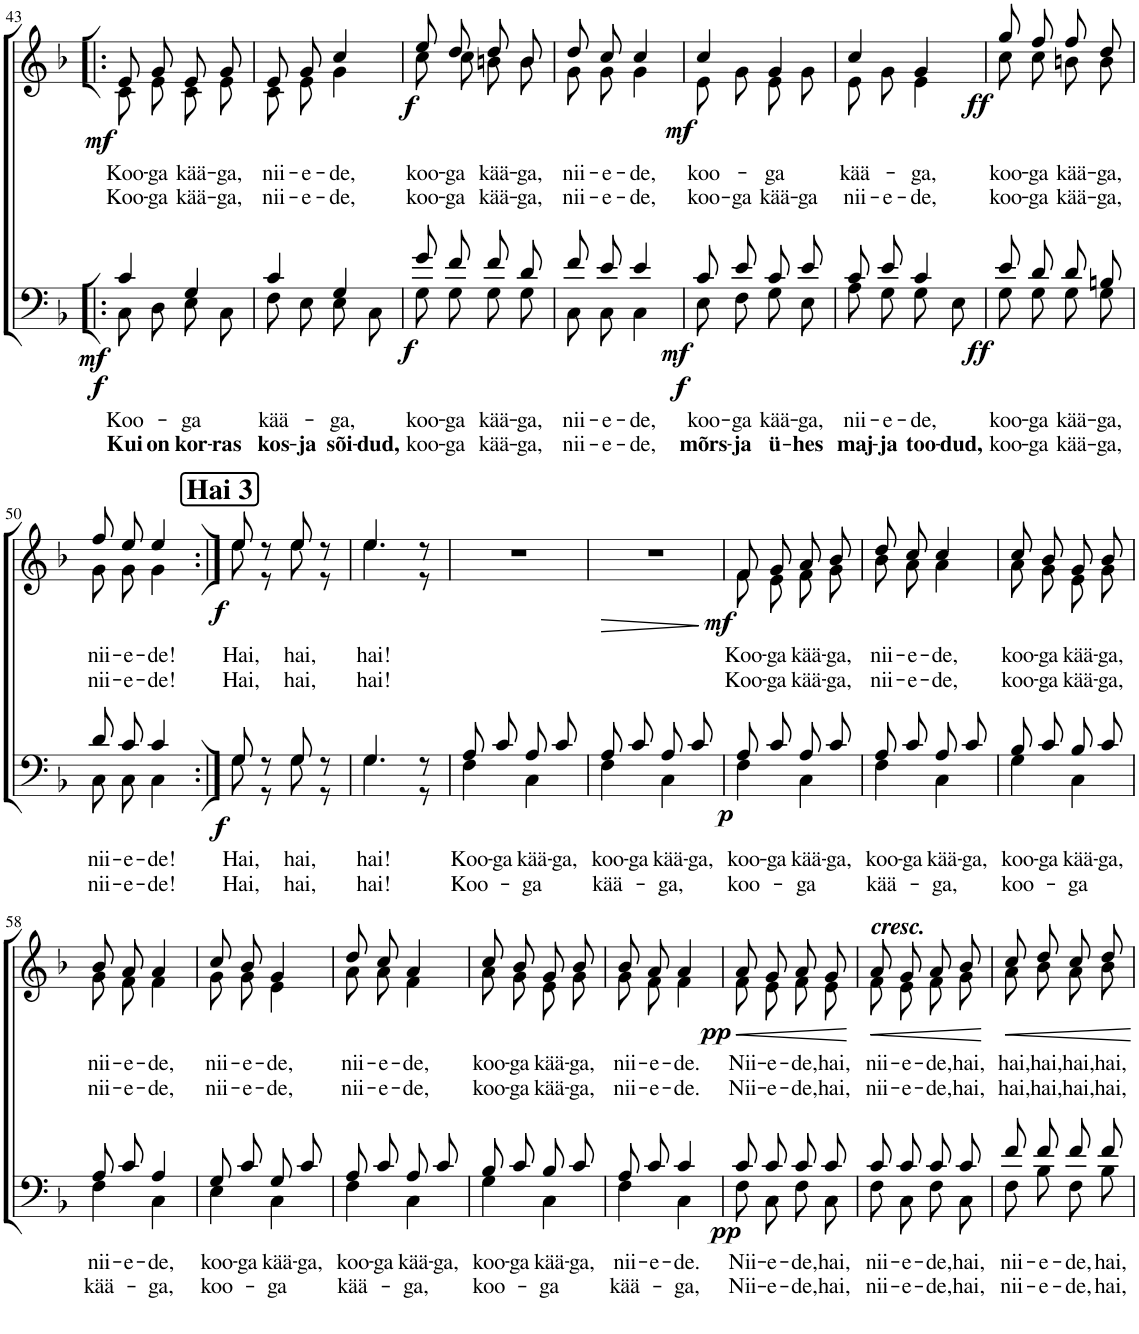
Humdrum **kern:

**kern	**text	**text	**dynam	**kern	**text	**text	**dynam
*part2	*part2	*part2	*part2	*part1	*part1	*part1	*part1
*staff2	*staff2	*staff2	*staff2	*staff1	*staff1	*staff1	*staff1
*I"T B	*	*	*	*I"S A	*	*	*
!!LO:PB:g=z
*clefF4	*	*	*	*clefG2	*	*	*
*k[b-]	*	*	*	*k[b-]	*	*	*
*M2/4	*	*	*	*M2/4	*	*	*
=43!|:	=43!|:	=43!|:	=43!|:	=43!|:	=43!|:	=43!|:	=43!|:
*^	*	*	*	*	*	*	*
!	!	!LO:LY:b	!	!	!	!	!	!
*	*^	*	*	*	*	*	*	*
!	!	!	!	!LO:LY:b	!	!	!LO:LY:b	!	!
*	*	*	*	*	*	*^	*	*	*
!	!	!	!	!	!LO:DY:b	!	!	!	!LO:LY:b	!
!	!	!	!	!	!LO:DY:n=1:b	!	!	!	!	!LO:DY:b
2ryy	4c/	8C\L	.	Kui	mf f	8e/L	8c\L	.	Koo-	mf
!	!	!	!	!LO:LY:b	!	!	!	!LO:LY:b	!	!
!	!	!	!	!	!	!	!	!	!LO:LY:b	!
.	.	8D\J	.	on	.	8g/J	8e\J	.	-ga	.
!	!	!	!LO:LY:b	!	!	!	!	!	!	!
!	!	!	!	!LO:LY:b	!	!	!	!LO:LY:b	!	!
!	!	!	!	!	!	!	!	!	!LO:LY:b	!
.	4G/	8E\L	.	kor-	.	8e/L	8c\L	.	kää-	.
!	!	!	!	!LO:LY:b	!	!	!	!LO:LY:b	!	!
!	!	!	!	!	!	!	!	!	!LO:LY:b	!
.	.	8C\J	.	-ras	.	8g/J	8e\J	.	-ga,	.
=44	=44	=44	=44	=44	=44	=44	=44	=44	=44	=44
!	!	!	!LO:LY:b	!	!	!	!	!	!	!
!	!	!	!	!LO:LY:b	!	!	!	!LO:LY:b	!	!
!	!	!	!	!	!	!	!	!	!LO:LY:b	!
2ryy	4c/	8F\L	.	kos-	.	8e/L	8c\L	.	nii-	.
!	!	!	!	!LO:LY:b	!	!	!	!LO:LY:b	!	!
!	!	!	!	!	!	!	!	!	!LO:LY:b	!
.	.	8E\J	.	-ja	.	8g/J	8e\J	.	-e-	.
!	!	!	!LO:LY:b	!	!	!	!	!	!	!
!	!	!	!	!LO:LY:b	!	!	!	!LO:LY:b	!	!
!	!	!	!	!	!	!	!	!	!LO:LY:b	!
.	4G/	8E\L	.	sõi-	.	4cc/	4g\	.	-de,	.
!	!	!	!	!LO:LY:b	!	!	!	!	!	!
.	.	8C\J	.	-dud,	.	.	.	.	.	.
=45	=45	=45	=45	=45	=45	=45	=45	=45	=45	=45
!	!	!	!LO:LY:b	!	!	!	!	!	!	!
!	!	!	!	!LO:LY:b	!	!	!	!LO:LY:b	!	!
!	!	!	!	!	!LO:DY:b	!	!	!	!LO:LY:b	!LO:DY:b
2ryy	8g/L	8G\L	.	koo-	f	8ee/L	8cc\L	.	koo-	f
!	!	!	!LO:LY:b	!	!	!	!	!	!	!
!	!	!	!	!LO:LY:b	!	!	!	!LO:LY:b	!	!
!	!	!	!	!	!	!	!	!	!LO:LY:b	!
.	8f/J	8G\J	.	-ga	.	8dd/J	8cc\J	.	-ga	.
!	!	!	!LO:LY:b	!	!	!	!	!	!	!
!	!	!	!	!LO:LY:b	!	!	!	!LO:LY:b	!	!
!	!	!	!	!	!	!	!	!	!LO:LY:b	!
.	8f/L	8G\L	.	kää-	.	8dd/L	8bn\L	.	kää-	.
!	!	!	!LO:LY:b	!	!	!	!	!	!	!
!	!	!	!	!LO:LY:b	!	!	!	!LO:LY:b	!	!
!	!	!	!	!	!	!	!	!	!LO:LY:b	!
.	8d/J	8G\J	.	-ga,	.	8b/J	8b\J	.	-ga,	.
=46	=46	=46	=46	=46	=46	=46	=46	=46	=46	=46
!	!	!	!LO:LY:b	!	!	!	!	!	!	!
!	!	!	!	!LO:LY:b	!	!	!	!LO:LY:b	!	!
!	!	!	!	!	!	!	!	!	!LO:LY:b	!
2ryy	8f/L	8C\L	.	nii-	.	8dd/L	8g\L	.	nii-	.
!	!	!	!LO:LY:b	!	!	!	!	!	!	!
!	!	!	!	!LO:LY:b	!	!	!	!LO:LY:b	!	!
!	!	!	!	!	!	!	!	!	!LO:LY:b	!
.	8e/J	8C\J	.	-e-	.	8cc/J	8g\J	.	-e-	.
!	!	!	!LO:LY:b	!	!	!	!	!	!	!
!	!	!	!	!LO:LY:b	!	!	!	!LO:LY:b	!	!
!	!	!	!	!	!	!	!	!	!LO:LY:b	!
.	4e/	4C\	.	-de,	.	4cc/	4g\	.	-de,	.
=47	=47	=47	=47	=47	=47	=47	=47	=47	=47	=47
!	!	!	!LO:LY:b	!	!	!	!	!	!	!
!	!	!	!	!LO:LY:b	!	!	!	!LO:LY:b	!	!
!	!	!	!	!	!LO:DY:b	!	!	!	!LO:LY:b	!
!	!	!	!	!	!LO:DY:n=1:b	!	!	!	!	!LO:DY:b
2ryy	8c/L	8E\L	.	mõrs-	mf f	4cc/	8e\L	.	koo-	mf
!	!	!	!LO:LY:b	!	!	!	!	!	!	!
!	!	!	!	!LO:LY:b	!	!	!	!	!LO:LY:b	!
.	8e/J	8F\J	.	-ja	.	.	8g\J	.	-ga	.
!	!	!	!LO:LY:b	!	!	!	!	!	!	!
!	!	!	!	!LO:LY:b	!	!	!	!LO:LY:b	!	!
!	!	!	!	!	!	!	!	!	!LO:LY:b	!
.	8c/L	8G\L	.	ü-	.	4g/	8e\L	.	kää-	.
!	!	!	!LO:LY:b	!	!	!	!	!	!	!
!	!	!	!	!LO:LY:b	!	!	!	!	!LO:LY:b	!
.	8e/J	8E\J	.	-hes	.	.	8g\J	.	-ga	.
=48	=48	=48	=48	=48	=48	=48	=48	=48	=48	=48
!	!	!	!LO:LY:b	!	!	!	!	!	!	!
!	!	!	!	!LO:LY:b	!	!	!	!LO:LY:b	!	!
!	!	!	!	!	!	!	!	!	!LO:LY:b	!
2ryy	8c/L	8A\L	.	maj-	.	4cc/	8e\L	.	nii-	.
!	!	!	!LO:LY:b	!	!	!	!	!	!	!
!	!	!	!	!LO:LY:b	!	!	!	!	!LO:LY:b	!
.	8e/J	8G\J	.	-ja	.	.	8g\J	.	-e-	.
!	!	!	!LO:LY:b	!	!	!	!	!	!	!
!	!	!	!	!LO:LY:b	!	!	!	!LO:LY:b	!	!
!	!	!	!	!	!	!	!	!	!LO:LY:b	!
.	4c/	8G\L	.	too-	.	4g/	4e\	.	-de,	.
!	!	!	!	!LO:LY:b	!	!	!	!	!	!
.	.	8E\J	.	-dud,	.	.	.	.	.	.
=49	=49	=49	=49	=49	=49	=49	=49	=49	=49	=49
!	!	!	!LO:LY:b	!	!	!	!	!	!	!
!	!	!	!	!LO:LY:b	!	!	!	!LO:LY:b	!	!
!	!	!	!	!	!LO:DY:b	!	!	!	!LO:LY:b	!LO:DY:b
2ryy	8e/L	8G\L	.	koo-	ff	8gg/L	8cc\L	.	koo-	ff
!	!	!	!LO:LY:b	!	!	!	!	!	!	!
!	!	!	!	!LO:LY:b	!	!	!	!LO:LY:b	!	!
!	!	!	!	!	!	!	!	!	!LO:LY:b	!
.	8d/J	8G\J	.	-ga	.	8ff/J	8cc\J	.	-ga	.
!	!	!	!LO:LY:b	!	!	!	!	!	!	!
!	!	!	!	!LO:LY:b	!	!	!	!LO:LY:b	!	!
!	!	!	!	!	!	!	!	!	!LO:LY:b	!
.	8d/L	8G\L	.	kää-	.	8ff/L	8bn\L	.	kää-	.
!	!	!	!LO:LY:b	!	!	!	!	!	!	!
!	!	!	!	!LO:LY:b	!	!	!	!LO:LY:b	!	!
!	!	!	!	!	!	!	!	!	!LO:LY:b	!
.	8Bn/J	8G\J	.	-ga,	.	8dd/J	8b\J	.	-ga,	.
!!LO:LB:g=z	!!
=50	=50	=50	=50	=50	=50	=50	=50	=50	=50	=50
!	!	!	!LO:LY:b	!	!	!	!	!	!	!
!	!	!	!	!LO:LY:b	!	!	!	!LO:LY:b	!	!
!	!	!	!	!	!	!	!	!	!LO:LY:b	!
2ryy	8d/L	8C\L	.	nii-	.	8ff/L	8g\L	.	nii-	.
!	!	!	!LO:LY:b	!	!	!	!	!	!	!
!	!	!	!	!LO:LY:b	!	!	!	!LO:LY:b	!	!
!	!	!	!	!	!	!	!	!	!LO:LY:b	!
.	8c/J	8C\J	.	-e-	.	8ee/J	8g\J	.	-e-	.
!	!	!	!LO:LY:b	!	!	!	!	!	!	!
!	!	!	!	!LO:LY:b	!	!	!	!LO:LY:b	!	!
!	!	!	!	!	!	!	!	!	!LO:LY:b	!
.	4c/	4C\	.	-de!	.	4ee/	4g\	.	-de!	.
!!LO:REH:place=s1:a:B:cj:fs=14:t=Hai 3	!!
=51:|!	=51:|!	=51:|!	=51:|!	=51:|!	=51:|!	=51:|!	=51:|!	=51:|!	=51:|!	=51:|!
!	!	!	!LO:LY:b	!	!	!	!	!	!	!
!	!	!	!	!LO:LY:b	!	!	!	!LO:LY:b	!	!
!	!	!	!	!	!LO:DY:b	!	!	!	!LO:LY:b	!LO:DY:b
2ryy	8G/	8G\	.	Hai,	f	8ee/	8ee\	.	Hai,	f
.	8r	8r	.	.	.	8r	8r	.	.	.
!	!	!	!LO:LY:b	!	!	!	!	!	!	!
!	!	!	!	!LO:LY:b	!	!	!	!LO:LY:b	!	!
!	!	!	!	!	!	!	!	!	!LO:LY:b	!
.	8G/	8G\	.	hai,	.	8ee/	8ee\	.	hai,	.
.	8r	8r	.	.	.	8r	8r	.	.	.
=52	=52	=52	=52	=52	=52	=52	=52	=52	=52	=52
!	!	!	!LO:LY:b	!	!	!	!	!	!	!
!	!	!	!	!LO:LY:b	!	!	!	!LO:LY:b	!	!
!	!	!	!	!	!	!	!	!	!LO:LY:b	!
2ryy	4.G/	4.G\	.	hai!	.	4.ee/	4.ee\	.	hai!	.
.	8r	8r	.	.	.	8r	8r	.	.	.
=53	=53	=53	=53	=53	=53	=53	=53	=53	=53	=53
!	!	!	!LO:LY:b	!	!	!	!	!	!	!
!	!	!	!	!LO:LY:b	!	!	!	!	!	!
*	*	*	*	*	*	*v	*v	*	*	*
2ryy	8A/L	4F\	.	Koo-	.	2r	.	.	.
!	!	!	!LO:LY:b	!	!	!	!	!	!
.	8c/J	.	-ga	.	.	.	.	.	.
!	!	!	!LO:LY:b	!	!	!	!	!	!
!	!	!	!	!LO:LY:b	!	!	!	!	!
.	8A/L	4C\	.	-ga	.	.	.	.	.
!	!	!	!LO:LY:b	!	!	!	!	!	!
.	8c/J	.	-ga,	.	.	.	.	.	.
=54	=54	=54	=54	=54	=54	=54	=54	=54	=54
!	!	!	!LO:LY:b	!	!	!	!	!	!
!	!	!	!	!LO:LY:b	!	!	!	!	!LO:HP:b
2ryy	8A/L	4F\	.	kää-	.	2r	.	.	>
!	!	!	!LO:LY:b	!	!	!	!	!	!
.	8c/J	.	-ga	.	.	.	.	.	.
!	!	!	!LO:LY:b	!	!	!	!	!	!
!	!	!	!	!LO:LY:b	!	!	!	!	!
.	8A/L	4C\	.	-ga,	.	.	.	.	.
!	!	!	!LO:LY:b	!	!	!	!	!	!
.	8c/J	.	-ga,	.	.	.	.	.	.
*v	*v	*v	*	*	*	*	*	*	*
.	.	.	.	.	.	.	]
=55	=55	=55	=55	=55	=55	=55	=55
*^	*	*	*	*	*	*	*
!	!	!LO:LY:b	!	!	!	!	!	!
*	*^	*	*	*	*	*	*	*
!	!	!	!	!LO:LY:b	!	!	!LO:LY:b	!	!
*	*	*	*	*	*	*^	*	*	*
!	!	!	!	!	!LO:DY:b	!	!	!	!LO:LY:b	!LO:DY:b
2ryy	8A/L	4F\	.	koo-	p	8f/L	8f\L	.	Koo-	mf
!	!	!	!LO:LY:b	!	!	!	!	!LO:LY:b	!	!
!	!	!	!	!	!	!	!	!	!LO:LY:b	!
.	8c/J	.	-ga	.	.	8g/J	8e\J	.	-ga	.
!	!	!	!LO:LY:b	!	!	!	!	!	!	!
!	!	!	!	!LO:LY:b	!	!	!	!LO:LY:b	!	!
!	!	!	!	!	!	!	!	!	!LO:LY:b	!
.	8A/L	4C\	.	-ga	.	8a/L	8f\L	.	kää-	.
!	!	!	!LO:LY:b	!	!	!	!	!LO:LY:b	!	!
!	!	!	!	!	!	!	!	!	!LO:LY:b	!
.	8c/J	.	-ga,	.	.	8b-/J	8g\J	.	-ga,	.
=56	=56	=56	=56	=56	=56	=56	=56	=56	=56	=56
!	!	!	!LO:LY:b	!	!	!	!	!	!	!
!	!	!	!	!LO:LY:b	!	!	!	!LO:LY:b	!	!
!	!	!	!	!	!	!	!	!	!LO:LY:b	!
2ryy	8A/L	4F\	.	kää-	.	8dd/L	8b-\L	.	nii-	.
!	!	!	!LO:LY:b	!	!	!	!	!LO:LY:b	!	!
!	!	!	!	!	!	!	!	!	!LO:LY:b	!
.	8c/J	.	-ga	.	.	8cc/J	8a\J	.	-e-	.
!	!	!	!LO:LY:b	!	!	!	!	!	!	!
!	!	!	!	!LO:LY:b	!	!	!	!LO:LY:b	!	!
!	!	!	!	!	!	!	!	!	!LO:LY:b	!
.	8A/L	4C\	.	-ga,	.	4cc/	4a\	.	-de,	.
!	!	!	!LO:LY:b	!	!	!	!	!	!	!
.	8c/J	.	-ga,	.	.	.	.	.	.	.
=57	=57	=57	=57	=57	=57	=57	=57	=57	=57	=57
!	!	!	!LO:LY:b	!	!	!	!	!	!	!
!	!	!	!	!LO:LY:b	!	!	!	!LO:LY:b	!	!
!	!	!	!	!	!	!	!	!	!LO:LY:b	!
2ryy	8B-/L	4G\	.	koo-	.	8cc/L	8a\L	.	koo-	.
!	!	!	!LO:LY:b	!	!	!	!	!LO:LY:b	!	!
!	!	!	!	!	!	!	!	!	!LO:LY:b	!
.	8c/J	.	-ga	.	.	8b-/J	8g\J	.	-ga	.
!	!	!	!LO:LY:b	!	!	!	!	!	!	!
!	!	!	!	!LO:LY:b	!	!	!	!LO:LY:b	!	!
!	!	!	!	!	!	!	!	!	!LO:LY:b	!
.	8B-/L	4C\	.	-ga	.	8g/L	8e\L	.	kää-	.
!	!	!	!LO:LY:b	!	!	!	!	!LO:LY:b	!	!
!	!	!	!	!	!	!	!	!	!LO:LY:b	!
.	8c/J	.	-ga,	.	.	8b-/J	8g\J	.	-ga,	.
!!LO:LB:g=z	!!
=58	=58	=58	=58	=58	=58	=58	=58	=58	=58	=58
!	!	!	!LO:LY:b	!	!	!	!	!	!	!
!	!	!	!	!LO:LY:b	!	!	!	!LO:LY:b	!	!
!	!	!	!	!	!	!	!	!	!LO:LY:b	!
2ryy	8A/L	4F\	.	kää-	.	8b-/L	8g\L	.	nii-	.
!	!	!	!LO:LY:b	!	!	!	!	!LO:LY:b	!	!
!	!	!	!	!	!	!	!	!	!LO:LY:b	!
.	8c/J	.	-e-	.	.	8a/J	8f\J	.	-e-	.
!	!	!	!LO:LY:b	!	!	!	!	!	!	!
!	!	!	!	!LO:LY:b	!	!	!	!LO:LY:b	!	!
!	!	!	!	!	!	!	!	!	!LO:LY:b	!
.	4A/	4C\	.	-ga,	.	4a/	4f\	.	-de,	.
=59	=59	=59	=59	=59	=59	=59	=59	=59	=59	=59
!	!	!	!LO:LY:b	!	!	!	!	!	!	!
!	!	!	!	!LO:LY:b	!	!	!	!LO:LY:b	!	!
!	!	!	!	!	!	!	!	!	!LO:LY:b	!
2ryy	8G/L	4E\	.	koo-	.	8cc/L	8g\L	.	nii-	.
!	!	!	!LO:LY:b	!	!	!	!	!LO:LY:b	!	!
!	!	!	!	!	!	!	!	!	!LO:LY:b	!
.	8c/J	.	-ga	.	.	8b-/J	8g\J	.	-e-	.
!	!	!	!LO:LY:b	!	!	!	!	!	!	!
!	!	!	!	!LO:LY:b	!	!	!	!LO:LY:b	!	!
!	!	!	!	!	!	!	!	!	!LO:LY:b	!
.	8G/L	4C\	.	-ga	.	4g/	4e\	.	-de,	.
!	!	!	!LO:LY:b	!	!	!	!	!	!	!
.	8c/J	.	-ga,	.	.	.	.	.	.	.
=60	=60	=60	=60	=60	=60	=60	=60	=60	=60	=60
!	!	!	!LO:LY:b	!	!	!	!	!	!	!
!	!	!	!	!LO:LY:b	!	!	!	!LO:LY:b	!	!
!	!	!	!	!	!	!	!	!	!LO:LY:b	!
2ryy	8A/L	4F\	.	kää-	.	8dd/L	8a\L	.	nii-	.
!	!	!	!LO:LY:b	!	!	!	!	!LO:LY:b	!	!
!	!	!	!	!	!	!	!	!	!LO:LY:b	!
.	8c/J	.	-ga	.	.	8cc/J	8a\J	.	-e-	.
!	!	!	!LO:LY:b	!	!	!	!	!	!	!
!	!	!	!	!LO:LY:b	!	!	!	!LO:LY:b	!	!
!	!	!	!	!	!	!	!	!	!LO:LY:b	!
.	8A/L	4C\	.	-ga,	.	4a/	4f\	.	-de,	.
!	!	!	!LO:LY:b	!	!	!	!	!	!	!
.	8c/J	.	-ga,	.	.	.	.	.	.	.
=61	=61	=61	=61	=61	=61	=61	=61	=61	=61	=61
!	!	!	!LO:LY:b	!	!	!	!	!	!	!
!	!	!	!	!LO:LY:b	!	!	!	!LO:LY:b	!	!
!	!	!	!	!	!	!	!	!	!LO:LY:b	!
2ryy	8B-/L	4G\	.	koo-	.	8cc/L	8a\L	.	koo-	.
!	!	!	!LO:LY:b	!	!	!	!	!LO:LY:b	!	!
!	!	!	!	!	!	!	!	!	!LO:LY:b	!
.	8c/J	.	-ga	.	.	8b-/J	8g\J	.	-ga	.
!	!	!	!LO:LY:b	!	!	!	!	!	!	!
!	!	!	!	!LO:LY:b	!	!	!	!LO:LY:b	!	!
!	!	!	!	!	!	!	!	!	!LO:LY:b	!
.	8B-/L	4C\	.	-ga	.	8g/L	8e\L	.	kää-	.
!	!	!	!LO:LY:b	!	!	!	!	!LO:LY:b	!	!
!	!	!	!	!	!	!	!	!	!LO:LY:b	!
.	8c/J	.	-ga,	.	.	8b-/J	8g\J	.	-ga,	.
=62	=62	=62	=62	=62	=62	=62	=62	=62	=62	=62
!	!	!	!LO:LY:b	!	!	!	!	!	!	!
!	!	!	!	!LO:LY:b	!	!	!	!LO:LY:b	!	!
!	!	!	!	!	!	!	!	!	!LO:LY:b	!
2ryy	8A/L	4F\	.	kää-	.	8b-/L	8g\L	.	nii-	.
!	!	!	!LO:LY:b	!	!	!	!	!LO:LY:b	!	!
!	!	!	!	!	!	!	!	!	!LO:LY:b	!
.	8c/J	.	-e-	.	.	8a/J	8f\J	.	-e-	.
!	!	!	!LO:LY:b	!	!	!	!	!	!	!
!	!	!	!	!LO:LY:b	!	!	!	!LO:LY:b	!	!
!	!	!	!	!	!	!	!	!	!LO:LY:b	!
.	4c/	4C\	.	-ga,	.	4a/	4f\	.	-de.	.
=63	=63	=63	=63	=63	=63	=63	=63	=63	=63	=63
!	!	!	!LO:LY:b	!	!	!	!	!	!	!
!	!	!	!	!LO:LY:b	!	!	!	!LO:LY:b	!	!LO:HP:b
!	!	!	!	!	!LO:DY:b	!	!	!	!LO:LY:b	!LO:DY:n=1:b
2ryy	8c/L	8F\L	.	Nii-	pp	8a/L	8f\L	.	Nii-	< pp
!	!	!	!LO:LY:b	!	!	!	!	!	!	!
!	!	!	!	!LO:LY:b	!	!	!	!LO:LY:b	!	!
!	!	!	!	!	!	!	!	!	!LO:LY:b	!
.	8c/J	8C\J	.	-e-	.	8g/J	8e\J	.	-e-	.
!	!	!	!LO:LY:b	!	!	!	!	!	!	!
!	!	!	!	!LO:LY:b	!	!	!	!LO:LY:b	!	!
!	!	!	!	!	!	!	!	!	!LO:LY:b	!
.	8c/L	8F\L	.	-de,	.	8a/L	8f\L	.	-de,	.
!	!	!	!LO:LY:b	!	!	!	!	!	!	!
!	!	!	!	!LO:LY:b	!	!	!	!LO:LY:b	!	!
!	!	!	!	!	!	!	!	!	!LO:LY:b	!
.	8c/J	8C\J	.	hai,	.	8g/J	8e\J	.	hai,	.
*v	*v	*v	*	*	*	*	*	*	*	*
*	*	*	*	*v	*v	*	*	*
.	.	.	.	.	.	.	[
=64	=64	=64	=64	=64	=64	=64	=64
*^	*	*	*	*	*	*	*
!	!	!	!	!	!LO:TX:a:Bi:t=cresc.	!	!	!
!	!	!LO:LY:b	!	!	!	!	!	!
*	*^	*	*	*	*	*	*	*
!	!	!	!	!LO:LY:b	!	!	!LO:LY:b	!	!LO:HP:b
*	*	*	*	*	*	*^	*	*	*
!	!	!	!	!	!	!	!	!	!LO:LY:b	!
2ryy	8c/L	8F\L	.	nii-	.	8a/L	8f\L	.	nii-	<
!	!	!	!LO:LY:b	!	!	!	!	!	!	!
!	!	!	!	!LO:LY:b	!	!	!	!LO:LY:b	!	!
!	!	!	!	!	!	!	!	!	!LO:LY:b	!
.	8c/J	8C\J	.	-e-	.	8g/J	8e\J	.	-e-	.
!	!	!	!LO:LY:b	!	!	!	!	!	!	!
!	!	!	!	!LO:LY:b	!	!	!	!LO:LY:b	!	!
!	!	!	!	!	!	!	!	!	!LO:LY:b	!
.	8c/L	8F\L	.	-de,	.	8a/L	8f\L	.	-de,	.
!	!	!	!LO:LY:b	!	!	!	!	!	!	!
!	!	!	!	!LO:LY:b	!	!	!	!LO:LY:b	!	!
!	!	!	!	!	!	!	!	!	!LO:LY:b	!
.	8c/J	8C\J	.	hai,	.	8b-/J	8g\J	.	hai,	.
*v	*v	*v	*	*	*	*	*	*	*	*
*	*	*	*	*v	*v	*	*	*
.	.	.	.	.	.	.	[
=65	=65	=65	=65	=65	=65	=65	=65
*^	*	*	*	*	*	*	*
!	!	!LO:LY:b	!	!	!	!	!	!
*	*^	*	*	*	*	*	*	*
!	!	!	!	!LO:LY:b	!	!	!LO:LY:b	!	!
*	*	*	*	*	*	*^	*	*	*
!	!	!	!	!	!	!	!	!	!LO:LY:b	!
2ryy	8f/L	8F\L	.	nii-	.	8cc/L	8a\L	.	hai,	.
!	!	!	!LO:LY:b	!	!	!	!	!	!	!
!	!	!	!	!LO:LY:b	!	!	!	!LO:LY:b	!	!
!	!	!	!	!	!	!	!	!	!LO:LY:b	!
.	8f/J	8B-\J	.	-e-	.	8dd/J	8b-\J	.	hai,	.
!	!	!	!LO:LY:b	!	!	!	!	!	!	!
!	!	!	!	!LO:LY:b	!	!	!	!LO:LY:b	!	!
!	!	!	!	!	!	!	!	!	!LO:LY:b	!
.	8f/L	8F\L	.	-de,	.	8cc/L	8a\L	.	hai,	.
!	!	!	!LO:LY:b	!	!	!	!	!	!	!
!	!	!	!	!LO:LY:b	!	!	!	!LO:LY:b	!	!
!	!	!	!	!	!	!	!	!	!LO:LY:b	!
.	8f/J	8B-\J	.	hai,	.	8dd/J	8b-\J	.	hai,	.
*v	*v	*v	*	*	*	*	*	*	*	*
*	*	*	*	*v	*v	*	*	*
=	=	=	=	=	=	=	=
*-	*-	*-	*-	*-	*-	*-	*-
